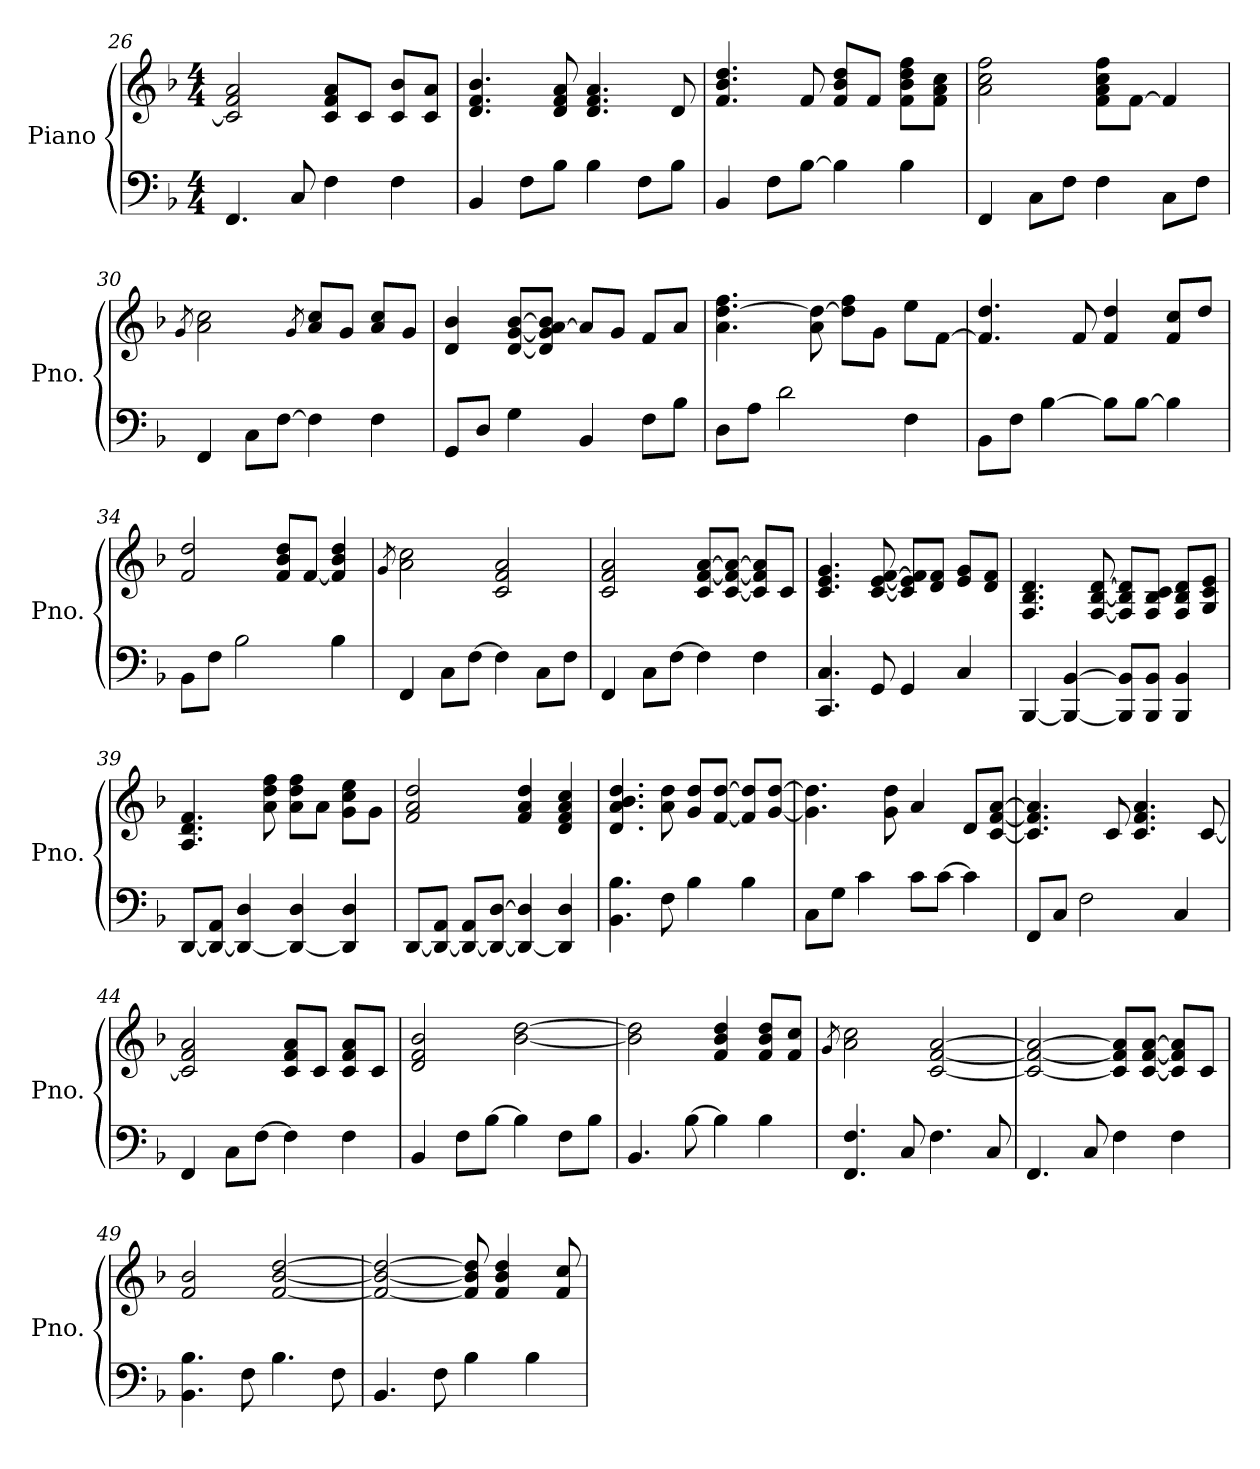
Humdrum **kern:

**kern	**kern
*part1	*part1
*staff2	*staff1
*I"Piano	*
*I'Pno.	*
*clefF4	*clefG2
*k[b-]	*k[b-]
*F:	*F:
*M4/4	*M4/4
=26	=26
4.FF	2c] 2f 2a
8C	.
4F	8c 8f 8aL
.	8cJ
4F	8c 8b-L
.	8c 8aJ
=27	=27
4BB-	4.d 4.f 4.b-
8FL	.
8B-J	8d 8f 8a
4B-	4.d 4.f 4.a
8FL	.
8B-J	8d
=28	=28
4BB-	4.f 4.b- 4.dd
8FL	.
[8B-J	8f
4B-]	8f 8b- 8ddL
.	8fJ
4B-	8f 8b- 8dd 8ffL
.	8f 8a 8ccJ
=29	=29
4FF	2a 2cc 2ff
8CL	.
8FJ	.
4F	8f 8a 8cc 8ffL
.	[8fJ
8CL	4f]
8FJ	.
=30	=30
.	8qgL
4FF	2a 2cc
8CL	.
[8FJ	.
.	8qgL
4F]	8a 8ccL
.	8gJ
4F	8a 8ccL
.	8gJ
=31	=31
8GGL	4d 4b-
8DJ	.
4G	[8d [8g [8b-L
.	8d] 8g] [8a 8b-]J
4BB-	8aL]
.	8gJ
8FL	8fL
8B-J	8aJ
=32	=32
8DL	4.a [4.dd 4.ff
8AJ	.
2d	.
.	8a 8dd_
.	8dd] 8ffL
.	8gJ
4F	8eeL
.	[8fJ
=33	=33
8BB-L	4.f] 4.dd
8FJ	.
[4B-	.
.	8f
8B-L]	4f 4dd
[8B-J	.
4B-]	8f 8ccL
.	8ddJ
=34	=34
8BB-L	2f 2dd
8FJ	.
2B-	.
.	8f 8b- 8ddL
.	[8fJ
4B-	4f] 4b- 4dd
=35	=35
.	8qgL
4FF	2a 2cc
8CL	.
[8FJ	.
4F]	2c 2f 2a
8CL	.
8FJ	.
=36	=36
4FF	2c 2f 2a
8CL	.
[8FJ	.
4F]	8c [8f [8aL
.	[8c 8f_ 8a_J
4F	8c] 8f] 8a]L
.	8cJ
=37	=37
4.CC 4.C	4.c 4.e 4.g
8GG	[8c [8e [8f
4GG	8c] 8e] 8f]L
.	8d 8fJ
4C	8e 8gL
.	8d 8fJ
=38	=38
[4BBB-	4.F 4.B- 4.d
4BBB-_ [4BB-	.
.	[8F [8B- [8d
8BBB-] 8BB-]L	8F] 8B-] 8d]L
8BBB- 8BB-J	8F 8B- 8cJ
4BBB- 4BB-	8F 8B- 8dL
.	8G 8c 8eJ
=39	=39
[8DDL	4.A 4.d 4.f
8DD_ 8AAJ	.
4DD_ 4D	.
.	8a 8dd 8ff
4DD_ 4D	8a 8dd 8ffL
.	8aJ
4DD] 4D	8g 8cc 8eeL
.	8gJ
=40	=40
[8DDL	2f 2a 2dd
8DD_ 8AAJ	.
8DD_ 8AAL	.
8DD_ [8DJ	.
4DD_ 4D]	4f 4a 4dd
4DD] 4D	4d 4f 4a 4cc
=41	=41
4.BB- 4.B-	4.d 4.a 4.b- 4.dd
8F	8a 8dd
4B-	8g 8ddL
.	[8f [8ddJ
4B-	8f] 8dd]L
.	[8g [8ddJ
=42	=42
8CL	4.g] 4.dd]
8GJ	.
4c	.
.	8g 8dd
8cL	4a
[8cJ	.
4c]	8dL
.	[8c [8f [8aJ
=43	=43
8FFL	4.c] 4.f] 4.a]
8CJ	.
2F	.
.	8c
.	4.c 4.f 4.a
4C	.
.	[8c
=44	=44
4FF	2c] 2f 2a
8CL	.
[8FJ	.
4F]	8c 8f 8aL
.	8cJ
4F	8c 8f 8aL
.	8cJ
=45	=45
4BB-	2d 2f 2b-
8FL	.
[8B-J	.
4B-]	[2b- [2dd
8FL	.
8B-J	.
=46	=46
4.BB-	2b-] 2dd]
[8B-	.
4B-]	4f 4b- 4dd
4B-	8f 8b- 8ddL
.	8f 8ccJ
=47	=47
.	8qgL
4.FF 4.F	2a 2cc
8C	.
4.F	[2c [2f [2a
8C	.
=48	=48
4.FF	2c_ 2f_ 2a_
8C	.
4F	8c] 8f] 8a]L
.	[8c [8f [8aJ
4F	8c] 8f] 8a]L
.	8cJ
=49	=49
4.BB- 4.B-	2f 2b-
8F	.
4.B-	[2f [2b- [2dd
8F	.
=50	=50
4.BB-	2f_ 2b-_ 2dd_
8F	.
4B-	8f] 8b-] 8dd]
.	4f 4b- 4dd
4B-	.
.	8f 8cc
=	=
*-	*-
